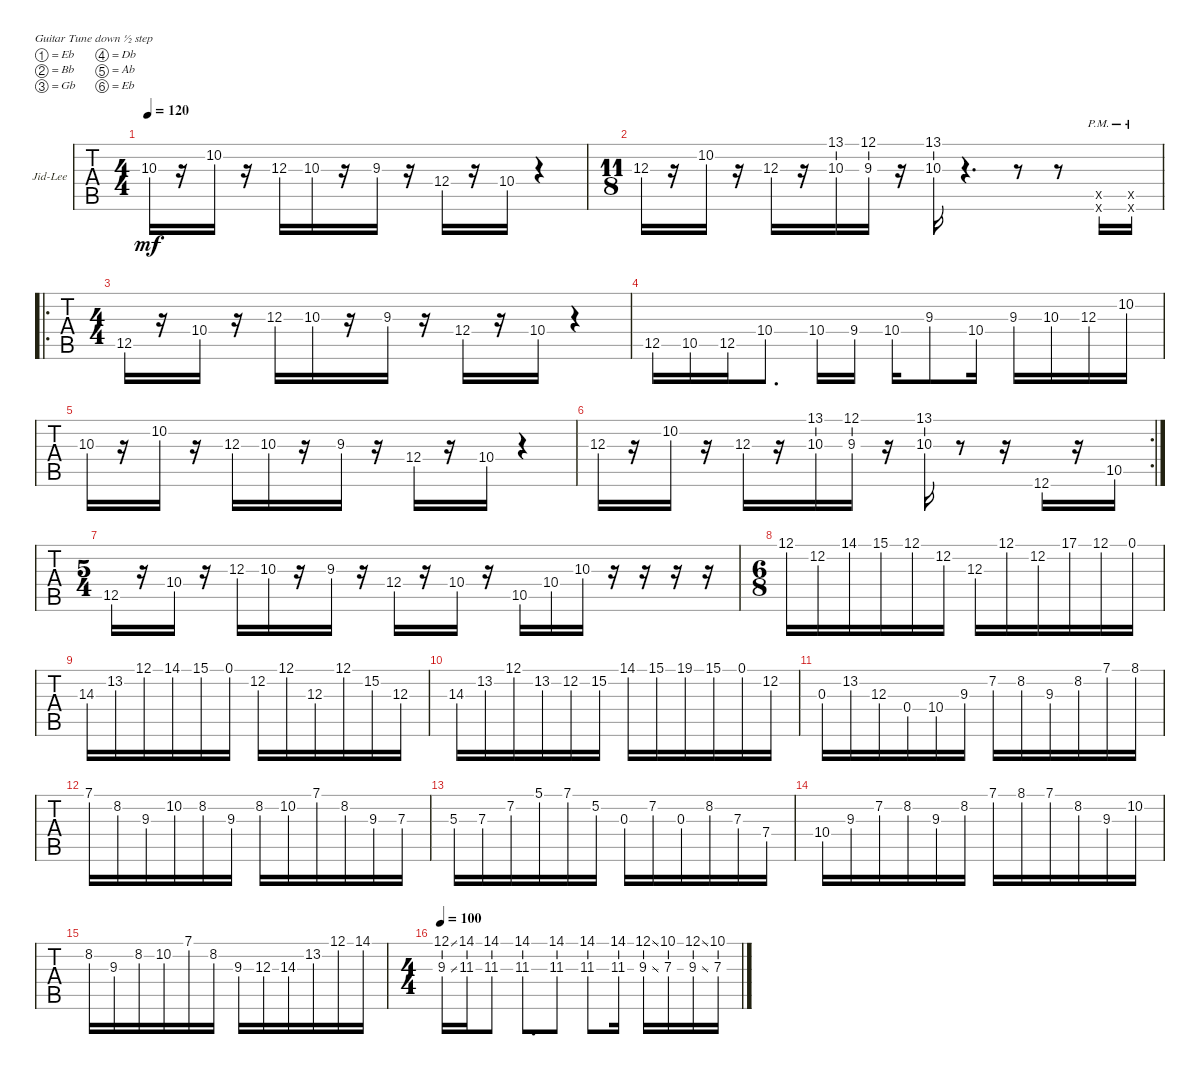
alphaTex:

\defaultSystemsLayout 4
\bracketExtendMode groupsimilarinstruments
\firstSystemTrackNameOrientation horizontal
\otherSystemsTrackNameOrientation horizontal
\track ("Jid-Lee" "Jid-Lee") {instrument distortionguitar}
\staff {tabs}
\tuning (Eb4 Bb3 Gb3 Db3 Ab2 Eb2)
\ts (4 4)
\tempo 120
\clef g2
\ks c
10.3.16{dy mf} r.16 10.2.16 r.16 12.3.16 10.3.16 r.16 9.3.16 r.16 12.4.16 r.16 10.4.16 r.4 |
\ts (11 8)
12.3.16 r.16 10.2.16 r.16 12.3.16 r.16 (13.1 10.3).16 (12.1 9.3).16 r.16 (13.1 10.3).16 r.4{d} r.8 r.8 (0.6{pm x} 0.5{x}).16 (0.6{pm x} 0.5{x}).16 |
\ro
\ts (4 4)
12.5.16 r.16 10.4.16 r.16 12.3.16 10.3.16 r.16 9.3.16 r.16 12.4.16 r.16 10.4.16 r.4 |
12.5.16 10.5.16 12.5.16 10.4.8{d} 10.4.16 9.4.16 10.4.16 9.3.8 10.4.16 9.3.16 10.3.16 12.3.16 10.2.16 |
10.3.16 r.16 10.2.16 r.16 12.3.16 10.3.16 r.16 9.3.16 r.16 12.4.16 r.16 10.4.16 r.4 |
\rc 2
12.3.16 r.16 10.2.16 r.16 12.3.16 r.16 (13.1 10.3).16 (12.1 9.3).16 r.16 (13.1 10.3).16 r.8 r.16 12.6.16 r.16 10.5.16 |
\ts (5 4)
12.5.16 r.16 10.4.16 r.16 12.3.16 10.3.16 r.16 9.3.16 r.16 12.4.16 r.16 10.4.16 r.16 10.5.16 10.4.16 10.3.16 r.16 r.16 r.16 r.16 |
\ts (6 8)
12.1.16 12.2.16 14.1.16 15.1.16 12.1.16 12.2.16 12.3.16 12.1.16 12.2.16 17.1.16 12.1.16 0.1.16 |
14.3.16 13.2.16 12.1.16 14.1.16 15.1.16 0.1.16 12.2.16 12.1.16 12.3.16 12.1.16 15.2.16 12.3.16 |
14.3.16 13.2.16 12.1.16 13.2.16 12.2.16 15.2.16 14.1.16 15.1.16 19.1.16 15.1.16 0.1.16 12.2.16 |
0.3.16 13.2.16 12.3.16 0.4.16 10.4.16 9.3.16 7.2.16 8.2.16 9.3.16 8.2.16 7.1.16 8.1.16 |
7.1.16 8.2.16 9.3.16 10.2.16 8.2.16 9.3.16 8.2.16 10.2.16 7.1.16 8.2.16 9.3.16 7.3.16 |
5.3.16 7.3.16 7.2.16 5.1.16 7.1.16 5.2.16 0.3.16 7.2.16 0.3.16 8.2.16 7.3.16 7.4.16 |
10.4.16 9.3.16 7.2.16 8.2.16 9.3.16 8.2.16 7.1.16 8.1.16 7.1.16 8.2.16 9.3.16 10.2.16 |
8.2.16 9.3.16 8.2.16 10.2.16 7.1.16 8.2.16 9.3.16 12.3.16 14.3.16 13.2.16 12.1.16 14.1.16 |
\ts (4 4)
\tempo 100
(12.1{ss} 9.3{ss}).16 (14.1 11.3).16 (14.1 11.3).8 (14.1 11.3).8{d} (14.1 11.3).8 (14.1 11.3).8 (14.1 11.3).16 (12.1{ss} 9.3{ss}).16 (10.1 7.3).16 (12.1{ss} 9.3{ss}).16 (10.1 7.3).16
